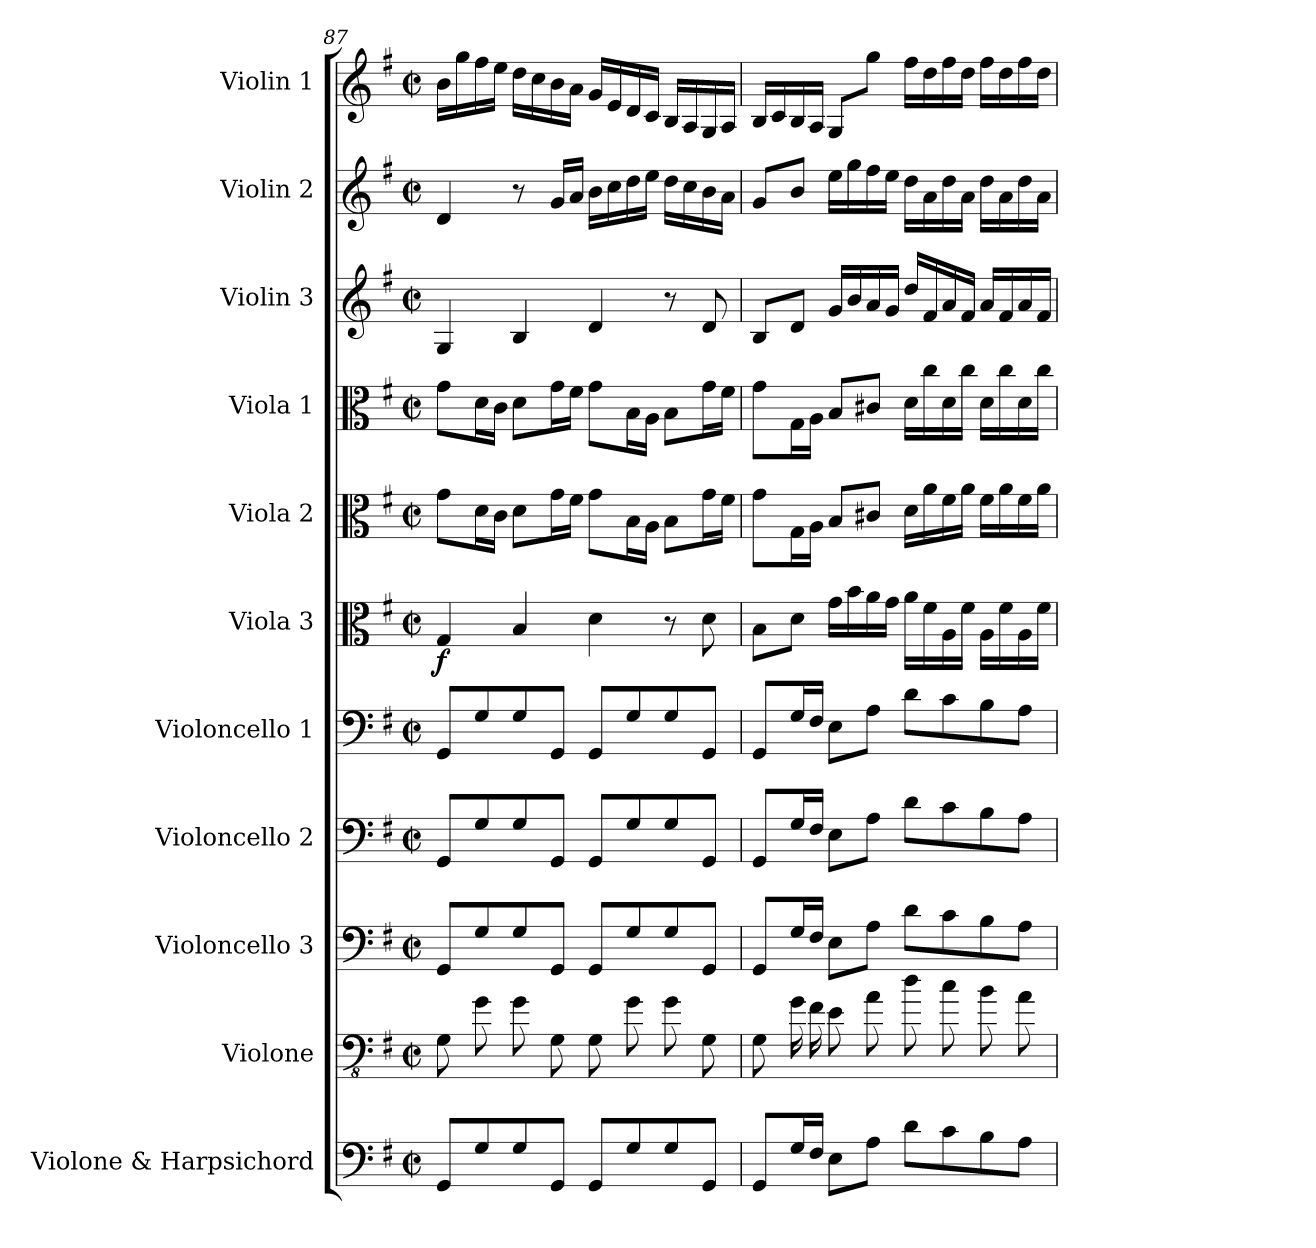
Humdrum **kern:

**kern	**kern	**kern	**kern	**kern	**kern	**dynam	**kern	**kern	**kern	**kern	**kern
*part11	*part10	*part9	*part8	*part7	*part6	*part6	*part5	*part4	*part3	*part2	*part1
*staff11	*staff10	*staff9	*staff8	*staff7	*staff6	*staff6	*staff5	*staff4	*staff3	*staff2	*staff1
*I"Violone &amp; Harpsichord	*I"Violone	*I"Violoncello 3	*I"Violoncello 2	*I"Violoncello 1	*I"Viola 3	*	*I"Viola 2	*I"Viola 1	*I"Violin 3	*I"Violin 2	*I"Violin 1
*I'Vne. &amp; Hch.	*I'Vne.	*I'Vc. 3	*I'Vc. 2	*I'Vc. 1	*I'Vla. 3	*	*I'Vla. 2	*I'Vla. 1	*I'Vln. 3	*I'Vln. 2	*I'Vln. 1
*clefF4	*clefFv4	*clefF4	*clefF4	*clefF4	*clefC3	*	*clefC3	*clefC3	*clefG2	*clefG2	*clefG2
*	*ITrd7c12	*	*	*	*	*	*	*	*	*	*
*k[f#]	*k[f#]	*k[f#]	*k[f#]	*k[f#]	*k[f#]	*	*k[f#]	*k[f#]	*k[f#]	*k[f#]	*k[f#]
*M4/4	*M4/4	*M4/4	*M4/4	*M4/4	*M4/4	*	*M4/4	*M4/4	*M4/4	*M4/4	*M4/4
*met(c|)	*met(c|)	*met(c|)	*met(c|)	*met(c|)	*met(c|)	*	*met(c|)	*met(c|)	*met(c|)	*met(c|)	*met(c|)
=87	=87	=87	=87	=87	=87	=87	=87	=87	=87	=87	=87
!	!	!	!	!	!	!LO:DY:b	!	!	!	!	!
8GG/L	8GGG	8GG/L	8GG/L	8GG/L	4G/	f	8g\L	8g\L	4G/	4d/	16b\LL
.	.	.	.	.	.	.	.	.	.	.	16gg\
8G/	8GG	8G/	8G/	8G/	.	.	16d\L	16d\L	.	.	16ff#\
.	.	.	.	.	.	.	16c\JJ	16c\JJ	.	.	16ee\JJ
8G/	8GG	8G/	8G/	8G/	4B/	.	8d\L	8d\L	4B/	8r	16dd\LL
.	.	.	.	.	.	.	.	.	.	.	16cc\
8GG/J	8GGG	8GG/J	8GG/J	8GG/J	.	.	16g\L	16g\L	.	16g/LL	16b\
.	.	.	.	.	.	.	16f#\JJ	16f#\JJ	.	16a/JJ	16a\JJ
8GG/L	8GGG	8GG/L	8GG/L	8GG/L	4d\	.	8g\L	8g\L	4d/	16b\LL	16g/LL
.	.	.	.	.	.	.	.	.	.	16cc\	16e/
8G/	8GG	8G/	8G/	8G/	.	.	16B\L	16B\L	.	16dd\	16d/
.	.	.	.	.	.	.	16A\JJ	16A\JJ	.	16ee\JJ	16c/JJ
8G/	8GG	8G/	8G/	8G/	8r	.	8B\L	8B\L	8r	16dd\LL	16B/LL
.	.	.	.	.	.	.	.	.	.	16cc\	16A/
8GG/J	8GGG	8GG/J	8GG/J	8GG/J	8d\	.	16g\L	16g\L	8d/	16b\	16G/
.	.	.	.	.	.	.	16f#\JJ	16f#\JJ	.	16a\JJ	16A/JJ
!!LO:PB:g=z
=88	=88	=88	=88	=88	=88	=88	=88	=88	=88	=88	=88
8GG/L	8GGG	8GG/L	8GG/L	8GG/L	8B\L	.	8g\L	8g\L	8B/L	8g/L	16B/LL
.	.	.	.	.	.	.	.	.	.	.	16c/
16G/L	16GG	16G/L	16G/L	16G/L	8d\J	.	16G\L	16G\L	8d/J	8b/J	16B/
16F#/JJ	16FF#	16F#/JJ	16F#/JJ	16F#/JJ	.	.	16A\JJ	16A\JJ	.	.	16A/JJ
8E\L	8EE	8E\L	8E\L	8E\L	16g\LL	.	8B/L	8B/L	16g/LL	16ee\LL	8G/L
.	.	.	.	.	16b\	.	.	.	16b/	16gg\	.
8A\J	8AA	8A\J	8A\J	8A\J	16a\	.	8c#X/J	8c#X/J	16a/	16ff#\	8gg\J
.	.	.	.	.	16g\JJ	.	.	.	16g/JJ	16ee\JJ	.
8d\L	8D	8d\L	8d\L	8d\L	16a\LL	.	16d\LL	16d\LL	16dd/LL	16dd\LL	16ff#\LL
.	.	.	.	.	16f#\	.	16a\	16cc\	16f#/	16a\	16dd\
8c\	8C	8c\	8c\	8c\	16A\	.	16f#\	16d\	16a/	16dd\	16ff#\
.	.	.	.	.	16f#\JJ	.	16a\JJ	16cc\JJ	16f#/JJ	16a\JJ	16dd\JJ
8B\	8BB	8B\	8B\	8B\	16A\LL	.	16f#\LL	16d\LL	16a/LL	16dd\LL	16ff#\LL
.	.	.	.	.	16f#\	.	16a\	16cc\	16f#/	16a\	16dd\
8A\J	8AA	8A\J	8A\J	8A\J	16A\	.	16f#\	16d\	16a/	16dd\	16ff#\
.	.	.	.	.	16f#\JJ	.	16a\JJ	16cc\JJ	16f#/JJ	16a\JJ	16dd\JJ
=	=	=	=	=	=	=	=	=	=	=	=
*-	*-	*-	*-	*-	*-	*-	*-	*-	*-	*-	*-
